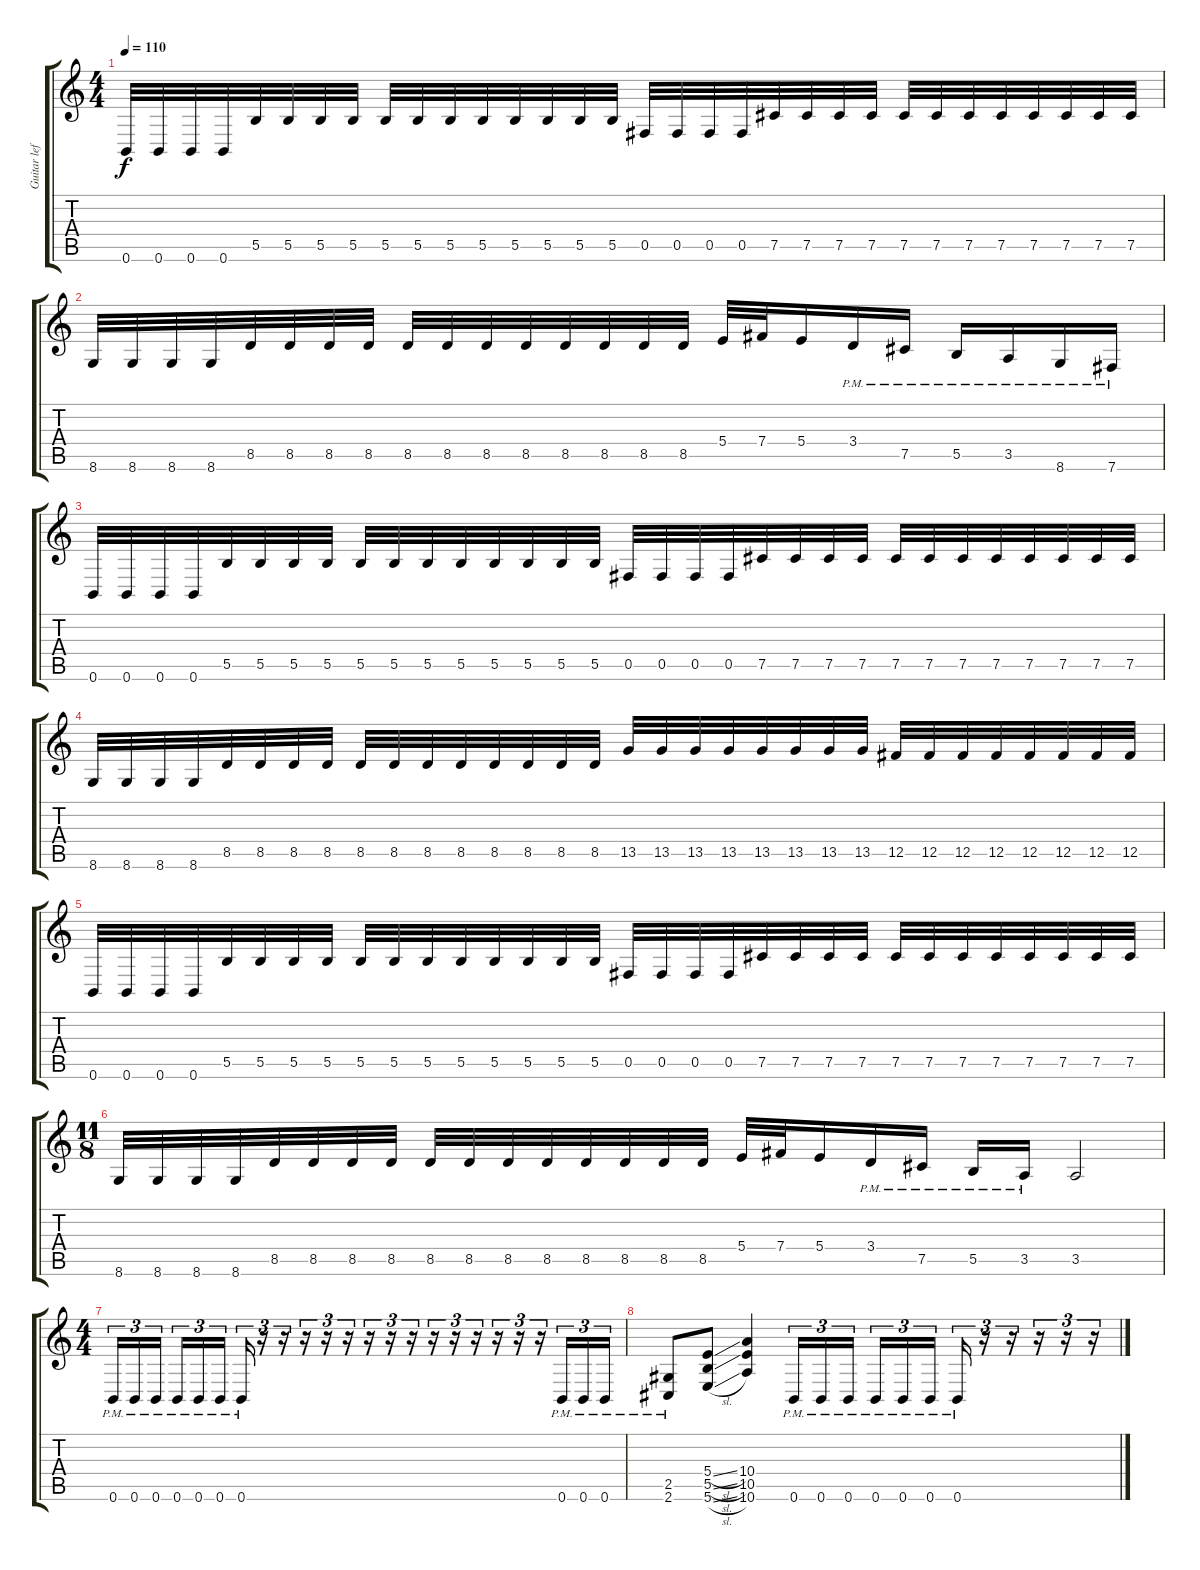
\track ("Guitar left" "Guitar lef") {instrument distortionguitar}
\staff {score tabs}
\tuning (Db4 Ab3 E3 B2 Gb2 B1) {hide}
\ts (4 4)
\tempo 110
\clef g2
\ks c
0.6.32{dy f} 0.6.32 0.6.32 0.6.32 5.5.32 5.5.32 5.5.32 5.5.32 5.5.32 5.5.32 5.5.32 5.5.32 5.5.32 5.5.32 5.5.32 5.5.32 0.5.32 0.5.32 0.5.32 0.5.32 7.5.32 7.5.32 7.5.32 7.5.32 7.5.32 7.5.32 7.5.32 7.5.32 7.5.32 7.5.32 7.5.32 7.5.32 |
8.6.32 8.6.32 8.6.32 8.6.32 8.5.32 8.5.32 8.5.32 8.5.32 8.5.32 8.5.32 8.5.32 8.5.32 8.5.32 8.5.32 8.5.32 8.5.32 5.4.32 7.4.32 5.4.16 3.4{pm}.16 7.5{pm}.16 5.5{pm}.16 3.5{pm}.16 8.6{pm}.16 7.6{pm}.16 |
0.6.32 0.6.32 0.6.32 0.6.32 5.5.32 5.5.32 5.5.32 5.5.32 5.5.32 5.5.32 5.5.32 5.5.32 5.5.32 5.5.32 5.5.32 5.5.32 0.5.32 0.5.32 0.5.32 0.5.32 7.5.32 7.5.32 7.5.32 7.5.32 7.5.32 7.5.32 7.5.32 7.5.32 7.5.32 7.5.32 7.5.32 7.5.32 |
8.6.32 8.6.32 8.6.32 8.6.32 8.5.32 8.5.32 8.5.32 8.5.32 8.5.32 8.5.32 8.5.32 8.5.32 8.5.32 8.5.32 8.5.32 8.5.32 13.5.32 13.5.32 13.5.32 13.5.32 13.5.32 13.5.32 13.5.32 13.5.32 12.5.32 12.5.32 12.5.32 12.5.32 12.5.32 12.5.32 12.5.32 12.5.32 |
0.6.32 0.6.32 0.6.32 0.6.32 5.5.32 5.5.32 5.5.32 5.5.32 5.5.32 5.5.32 5.5.32 5.5.32 5.5.32 5.5.32 5.5.32 5.5.32 0.5.32 0.5.32 0.5.32 0.5.32 7.5.32 7.5.32 7.5.32 7.5.32 7.5.32 7.5.32 7.5.32 7.5.32 7.5.32 7.5.32 7.5.32 7.5.32 |
\ts (11 8)
8.6.32 8.6.32 8.6.32 8.6.32 8.5.32 8.5.32 8.5.32 8.5.32 8.5.32 8.5.32 8.5.32 8.5.32 8.5.32 8.5.32 8.5.32 8.5.32 5.4.32 7.4.32 5.4.16 3.4{pm}.16 7.5{pm}.16 5.5{pm}.16 3.5{pm}.16 3.5.2 |
\ts (4 4)
0.6{pm}.16{tu (3 2)} 0.6{pm}.16{tu (3 2)} 0.6{pm}.16{tu (3 2) beam splitsecondary} 0.6{pm}.16{tu (3 2)} 0.6{pm}.16{tu (3 2)} 0.6{pm}.16{tu (3 2)} 0.6{pm}.16{tu (3 2)} r.16{tu (3 2)} r.16{tu (3 2)} r.16{tu (3 2)} r.16{tu (3 2)} r.16{tu (3 2)} r.16{tu (3 2)} r.16{tu (3 2)} r.16{tu (3 2)} r.16{tu (3 2)} r.16{tu (3 2)} r.16{tu (3 2)} r.16{tu (3 2)} r.16{tu (3 2)} r.16{tu (3 2)} 0.6{pm}.16{tu (3 2)} 0.6{pm}.16{tu (3 2)} 0.6{pm}.16{tu (3 2)} |
(2.5{pm} 2.6{pm}).8 (5.4{sl} 5.5{sl} 5.6{sl}).8 (10.4 10.5 10.6).4 0.6{pm}.16{tu (3 2)} 0.6{pm}.16{tu (3 2)} 0.6{pm}.16{tu (3 2) beam splitsecondary} 0.6{pm}.16{tu (3 2)} 0.6{pm}.16{tu (3 2)} 0.6{pm}.16{tu (3 2)} 0.6{pm}.16{tu (3 2)} r.16{tu (3 2)} r.16{tu (3 2)} r.16{tu (3 2)} r.16{tu (3 2)} r.16{tu (3 2)}
